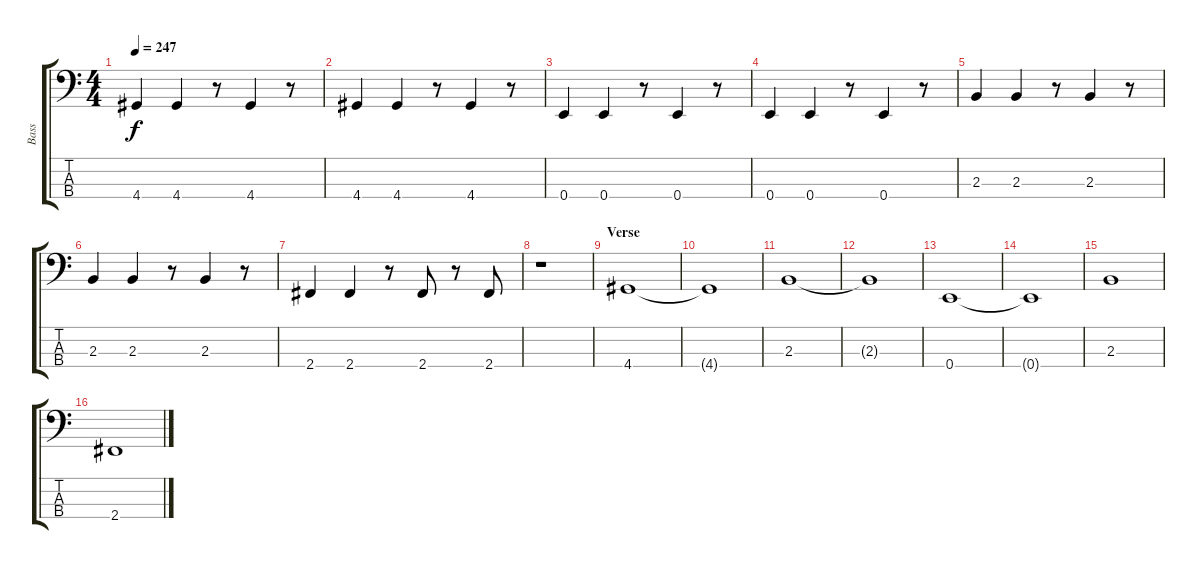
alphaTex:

\track ("Bass" "Bass") {instrument electricbasspick}
\staff {score tabs}
\tuning (G2 D2 A1 E1) {hide}
\ts (4 4)
\tempo 247
\clef f4
\ks c
4.4.4{dy f} 4.4.4 r.8 4.4.4 r.8 |
4.4.4 4.4.4 r.8 4.4.4 r.8 |
0.4.4 0.4.4 r.8 0.4.4 r.8 |
0.4.4 0.4.4 r.8 0.4.4 r.8 |
2.3.4 2.3.4 r.8 2.3.4 r.8 |
2.3.4 2.3.4 r.8 2.3.4 r.8 |
2.4.4 2.4.4 r.8 2.4.8 r.8 2.4.8 |
r.1 |
\section ("" "Verse")
4.4.1 |
4.4{t}.1 |
2.3.1 |
2.3{t}.1 |
0.4.1 |
0.4{t}.1 |
2.3.1 |
2.4.1
